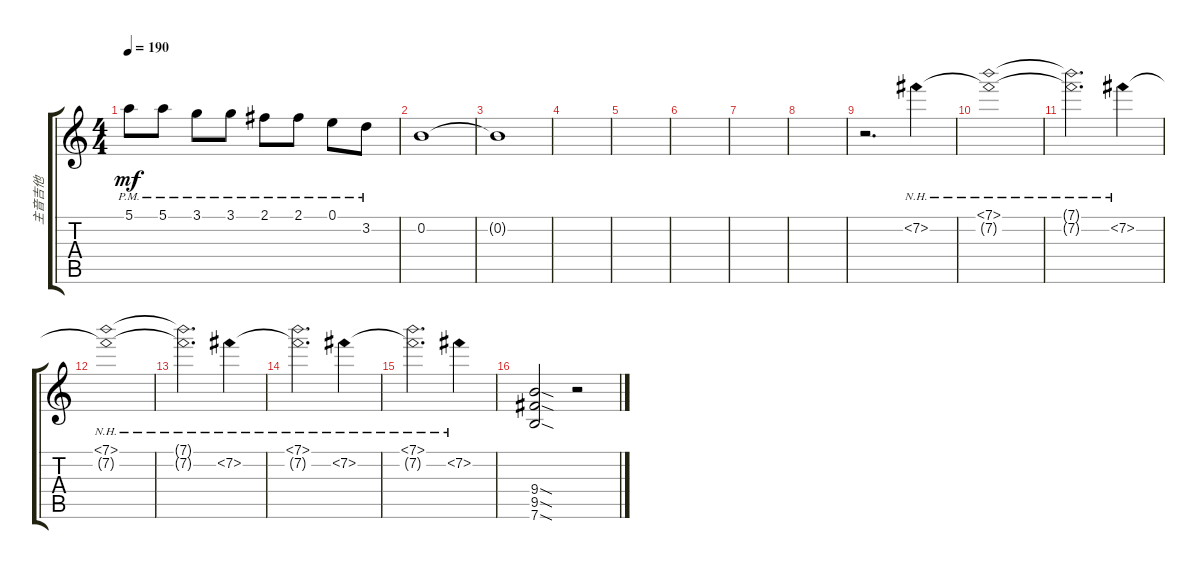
\track ("主音吉他" "主音吉他") {instrument overdrivenguitar}
\staff {score tabs}
\tuning (E4 B3 G3 D3 A2 E2) {hide}
\ts (4 4)
\tempo 190
\clef g2
\ks c
5.1{pm}.8{dy mf} 5.1{pm}.8 3.1{pm}.8 3.1{pm}.8 2.1{pm}.8 2.1{pm}.8 0.1{pm}.8 3.2{pm}.8 |
0.2.1 |
0.2{t}.1 |
|
|
|
|
|
r.2{d} 7.2{nh}.4 |
(7.1{nh} 7.2{nh t}).1 |
(7.1{nh t} 7.2{nh t}).2{d} 7.2{nh}.4 |
(7.1{nh} 7.2{nh t}).1 |
(7.1{nh t} 7.2{nh t}).2{d} 7.2{nh}.4 |
(7.1{nh} 7.2{nh t}).2{d} 7.2{nh}.4 |
(7.1{nh} 7.2{nh t}).2{d} 7.2{nh}.4 |
(9.4{sod} 9.5{sod} 7.6{sod}).2 r.2
